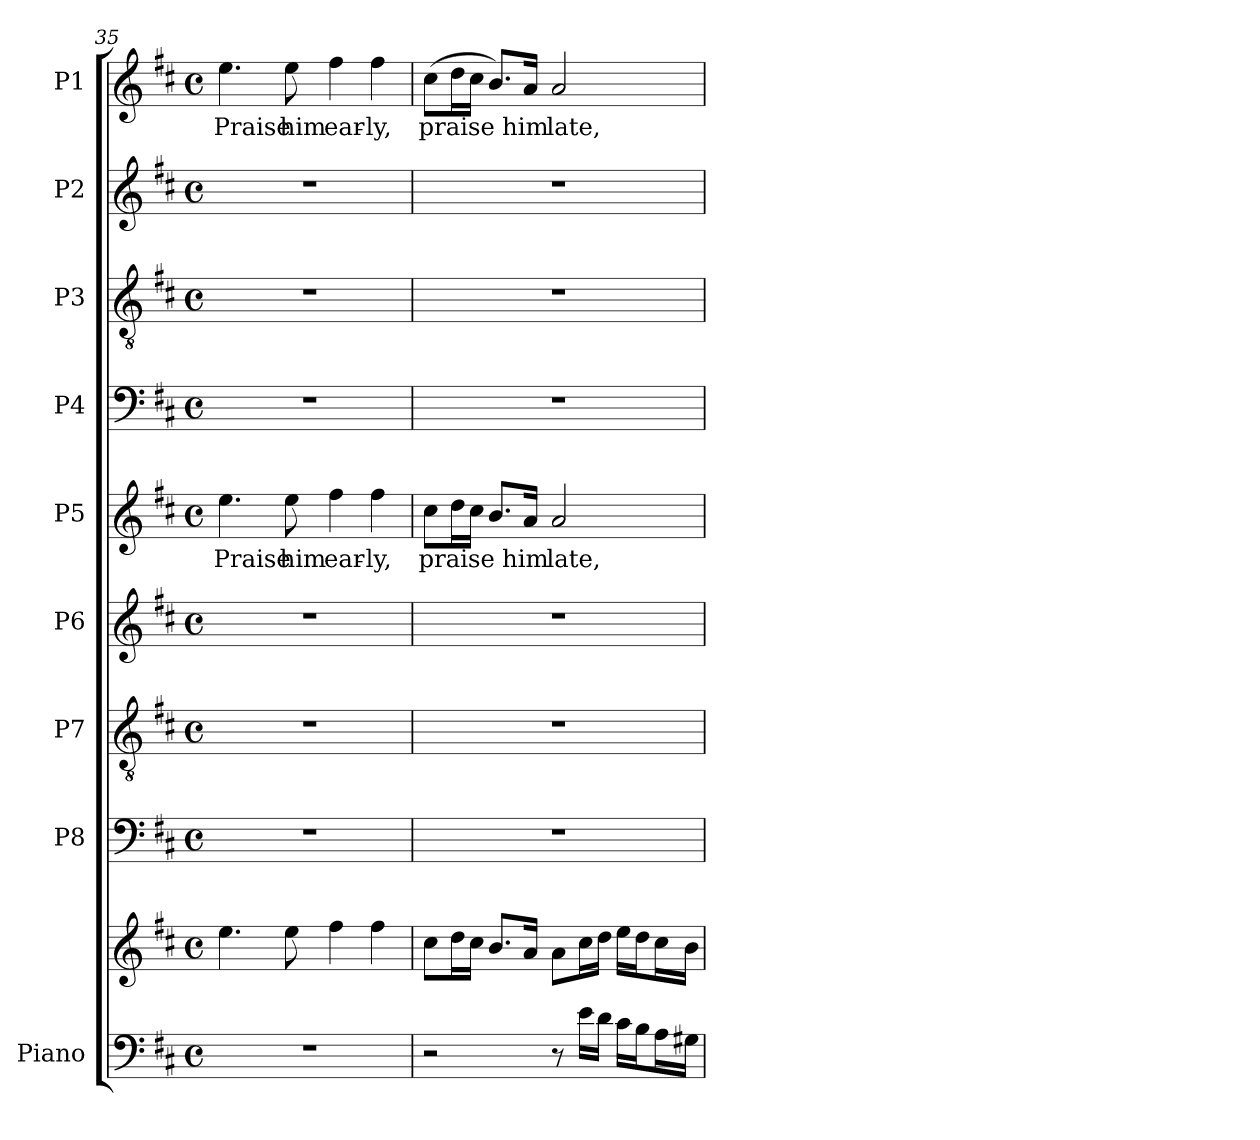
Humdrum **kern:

**kern	**kern	**kern	**kern	**kern	**kern	**text	**kern	**kern	**kern	**kern	**text
*part9	*part9	*part8	*part7	*part6	*part5	*part5	*part4	*part3	*part2	*part1	*part1
*staff10	*staff9	*staff8	*staff7	*staff6	*staff5	*staff5	*staff4	*staff3	*staff2	*staff1	*staff1
*I"Piano	*	*I"P8	*I"P7	*I"P6	*I"P5	*	*I"P4	*I"P3	*I"P2	*I"P1	*
*clefF4	*clefG2	*clefF4	*clefGv2	*clefG2	*clefG2	*	*clefF4	*clefGv2	*clefG2	*clefG2	*
*	*	*	*ITrd7c12	*	*	*	*	*ITrd7c12	*	*	*
*k[f#c#]	*k[f#c#]	*k[f#c#]	*k[f#c#]	*k[f#c#]	*k[f#c#]	*	*k[f#c#]	*k[f#c#]	*k[f#c#]	*k[f#c#]	*
*D:	*D:	*D:	*D:	*D:	*D:	*	*D:	*D:	*D:	*D:	*
*M4/4	*M4/4	*M4/4	*M4/4	*M4/4	*M4/4	*	*M4/4	*M4/4	*M4/4	*M4/4	*
*met(c)	*met(c)	*met(c)	*met(c)	*met(c)	*met(c)	*	*met(c)	*met(c)	*met(c)	*met(c)	*
=35	=35	=35	=35	=35	=35	=35	=35	=35	=35	=35	=35
!	!	!	!	!	!	!LO:LY:b:color=#000000	!	!	!	!	!
!	!	!	!	!	!	!	!	!	!	!	!LO:LY:b:color=#000000
1r	4.eei\	1r	1r	1r	4.eei\	Praise	1r	1r	1r	4.eei\	Praise
!	!	!	!	!	!	!LO:LY:b:color=#000000	!	!	!	!	!
!	!	!	!	!	!	!	!	!	!	!	!LO:LY:b:color=#000000
.	8eei\	.	.	.	8eei\	him	.	.	.	8eei\	him
!	!	!	!	!	!	!LO:LY:b:color=#000000	!	!	!	!	!
!	!	!	!	!	!	!	!	!	!	!	!LO:LY:b:color=#000000
.	4ff#i\	.	.	.	4ff#i\	ear-	.	.	.	4ff#i\	ear-
!	!	!	!	!	!	!LO:LY:b:color=#000000	!	!	!	!	!
!	!	!	!	!	!	!	!	!	!	!	!LO:LY:b:color=#000000
.	4ff#i\	.	.	.	4ff#i\	-ly,	.	.	.	4ff#i\	-ly,
!!LO:LB:g=z
=36	=36	=36	=36	=36	=36	=36	=36	=36	=36	=36	=36
!	!	!	!	!	!	!LO:LY:b:color=#000000	!	!	!	!	!
!	!	!	!	!	!	!	!	!	!	!	!LO:LY:b:color=#000000
2r	8cc#i\L	1r	1r	1r	8cc#i\L	praise	1r	1r	1r	(8cc#i\L	praise
!	!	!	!	!	!	!LO:LY:b:color=#000000	!	!	!	!	!
!	!	!	!	!	!	!	!	!	!	!	!LO:LY:b:color=#000000
.	16ddi\L	.	.	.	16ddi\L	.	.	.	.	16ddi\L	.
!	!	!	!	!	!	!LO:LY:b:color=#000000	!	!	!	!	!
!	!	!	!	!	!	!	!	!	!	!	!LO:LY:b:color=#000000
.	16cc#i\JJ	.	.	.	16cc#i\JJ	.	.	.	.	16cc#i\JJ	.
!	!	!	!	!	!	!LO:LY:b:color=#000000	!	!	!	!	!
!	!	!	!	!	!	!	!	!	!	!	!LO:LY:b:color=#000000
.	8.bi/L	.	.	.	8.bi/L	.	.	.	.	8.bi/L)	.
!	!	!	!	!	!	!LO:LY:b:color=#000000	!	!	!	!	!
!	!	!	!	!	!	!	!	!	!	!	!LO:LY:b:color=#000000
.	16ai/Jk	.	.	.	16ai/Jk	him	.	.	.	16ai/Jk	him
!	!	!	!	!	!	!LO:LY:b:color=#000000	!	!	!	!	!
!	!	!	!	!	!	!	!	!	!	!	!LO:LY:b:color=#000000
8r	8ai\L	.	.	.	2ai/	late,	.	.	.	2ai/	late,
16ei\LL	16cc#i\L	.	.	.	.	.	.	.	.	.	.
16di\JJ	16ddi\JJ	.	.	.	.	.	.	.	.	.	.
16c#i\LL	16eei\LL	.	.	.	.	.	.	.	.	.	.
16Bi\J	16ddi\J	.	.	.	.	.	.	.	.	.	.
16Ai\L	16cc#i\L	.	.	.	.	.	.	.	.	.	.
16G#Xi\JJ	16bi\JJ	.	.	.	.	.	.	.	.	.	.
=	=	=	=	=	=	=	=	=	=	=	=
*-	*-	*-	*-	*-	*-	*-	*-	*-	*-	*-	*-
